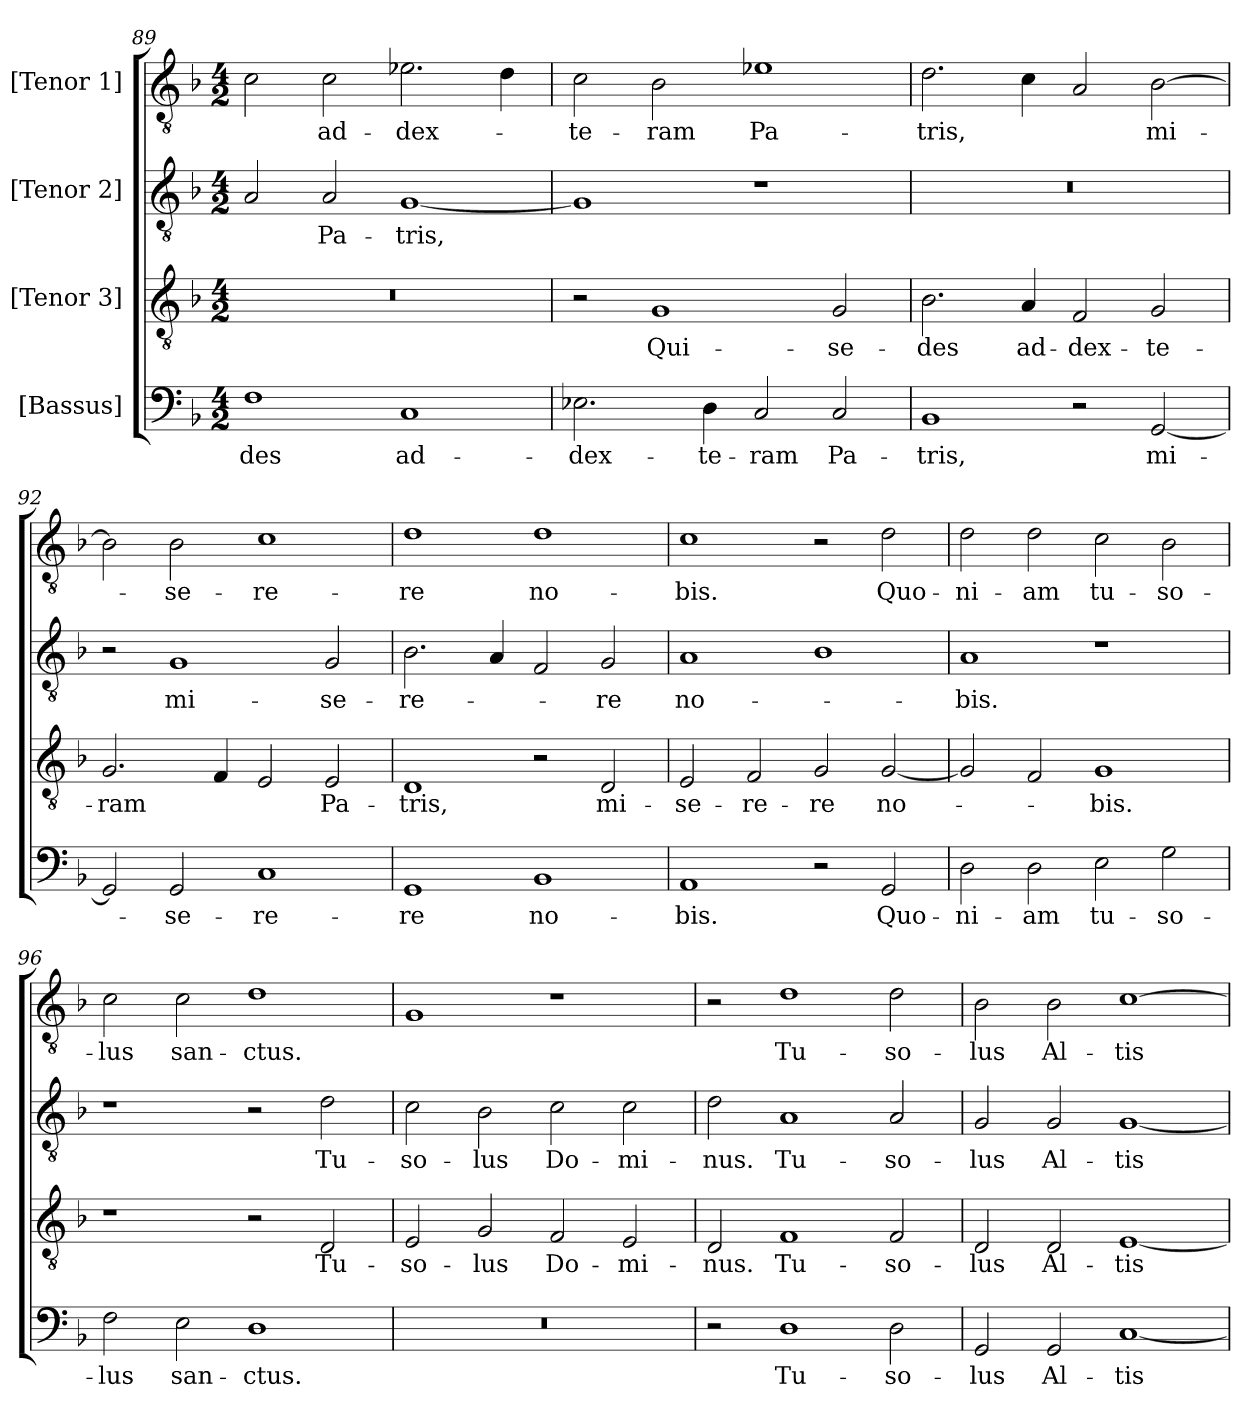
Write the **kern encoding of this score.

**kern	**text	**kern	**text	**kern	**text	**kern	**text
*part4	*part4	*part3	*part3	*part2	*part2	*part1	*part1
*staff4	*staff4	*staff3	*staff3	*staff2	*staff2	*staff1	*staff1
*I"[Bassus]	*	*I"[Tenor 3]	*	*I"[Tenor 2]	*	*I"[Tenor 1]	*
*clefF4	*	*clefGv2	*	*clefGv2	*	*clefGv2	*
*k[b-]	*	*k[b-]	*	*k[b-]	*	*k[b-]	*
*M4/2	*	*M4/2	*	*M4/2	*	*M4/2	*
=89	=89	=89	=89	=89	=89	=89	=89
1F\	-des	0r	.	2A/	.	2c\	.
.	.	.	.	2A/	Pa-	2c\	ad-
1C/	ad-	.	.	[1G/	-tris,	2.e-X\	dex-
.	.	.	.	.	.	4d\	.
=90	=90	=90	=90	=90	=90	=90	=90
2.E-X\	dex-	2r	.	1G/]	.	2c\	-te-
.	.	1G/	Qui-	.	.	2B-\	-ram
4D\	-te-	.	.	.	.	.	.
2C/	-ram	.	.	1r	.	1e-X\	Pa-
2C/	Pa-	2G/	se-	.	.	.	.
=91	=91	=91	=91	=91	=91	=91	=91
1BB-/	-tris,	2.B-\	-des	0r	.	2.d\	-tris,
.	.	4A/	ad-	.	.	4c\	.
2r	.	2F/	dex-	.	.	2A/	.
[2GG/	mi-	2G/	-te-	.	.	[2B-\	mi-
=92	=92	=92	=92	=92	=92	=92	=92
2GG/]	.	2.G/	-ram	2r	.	2B-\]	.
2GG/	-se-	.	.	1G/	mi-	2B-\	-se-
.	.	4F/	.	.	.	.	.
1C/	-re-	2E/	.	.	.	1c\	-re-
.	.	2E/	Pa-	2G/	-se-	.	.
=93	=93	=93	=93	=93	=93	=93	=93
1GG/	-re	1D/	-tris,	2.B-\	-re-	1d\	-re
.	.	.	.	4A/	.	.	.
1BB-/	no-	2r	.	2F/	.	1d\	no-
.	.	2D/	mi-	2G/	-re	.	.
=94	=94	=94	=94	=94	=94	=94	=94
1AA/	-bis.	2E/	-se-	1A/	no-	1c\	-bis.
.	.	2F/	-re-	.	.	.	.
2r	.	2G/	-re	1B-\	.	2r	.
2GG/	Quo-	[2G/	no-	.	.	2d\	Quo-
=95	=95	=95	=95	=95	=95	=95	=95
2D\	-ni-	2G/]	.	1A/	-bis.	2d\	-ni-
2D\	-am	2F/	.	.	.	2d\	-am
2E\	tu-	1G/	-bis.	1r	.	2c\	tu-
2G\	so-	.	.	.	.	2B-\	so-
=96	=96	=96	=96	=96	=96	=96	=96
2F\	-lus	1r	.	1r	.	2c\	-lus
2E\	san-	.	.	.	.	2c\	san-
1D\	-ctus.	2r	.	2r	.	1d\	-ctus.
.	.	2D/	Tu-	2d\	Tu-	.	.
=97	=97	=97	=97	=97	=97	=97	=97
0r	.	2E/	so-	2c\	so-	1G/	.
.	.	2G/	-lus	2B-\	-lus	.	.
.	.	2F/	Do-	2c\	Do-	1r	.
.	.	2E/	-mi-	2c\	-mi-	.	.
=98	=98	=98	=98	=98	=98	=98	=98
2r	.	2D/	-nus.	2d\	-nus.	2r	.
1D\	Tu-	1F/	Tu-	1A/	Tu-	1d\	Tu-
2D\	so-	2F/	so-	2A/	so-	2d\	so-
=99	=99	=99	=99	=99	=99	=99	=99
2GG/	-lus	2D/	-lus	2G/	-lus	2B-\	-lus
2GG/	Al-	2D/	Al-	2G/	Al-	2B-\	Al-
[1C/	-tis-	[1E/	-tis-	[1G/	-tis-	[1c\	-tis-
=	=	=	=	=	=	=	=
*-	*-	*-	*-	*-	*-	*-	*-
